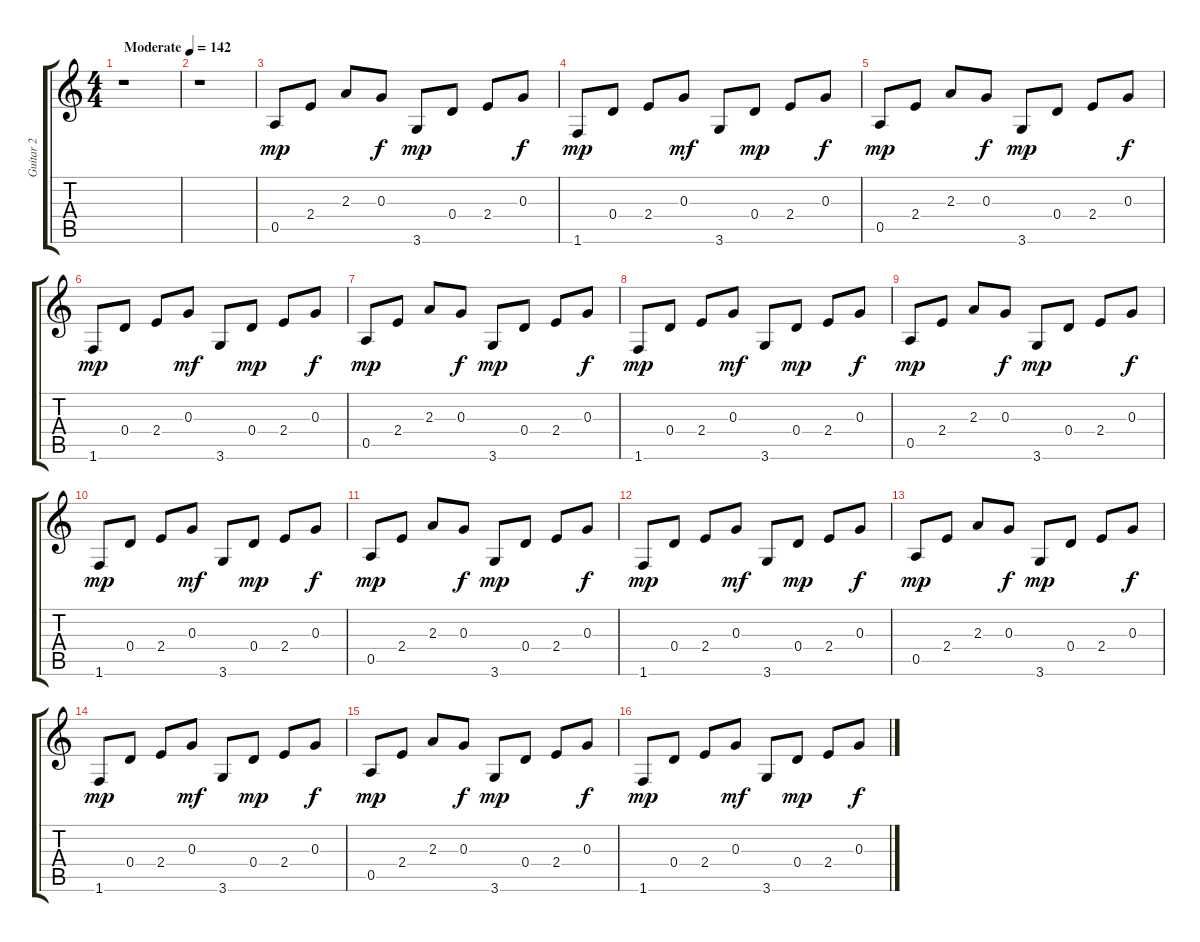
\track ("Guitar 2" "Guitar 2") {instrument acousticguitarsteel}
\staff {score tabs}
\tuning (E4 B3 G3 D3 A2 E2) {hide}
\ts (4 4)
\tempo (142 "Moderate")
\clef g2
\ks c
r.1{dy mp instrument acousticguitarsteel} |
r.1 |
0.5.8 2.4.8 2.3.8 0.3.8{dy f} 3.6.8{dy mp} 0.4.8 2.4.8 0.3.8{dy f} |
1.6.8{dy mp} 0.4.8 2.4.8 0.3.8{dy mf} 3.6.8 0.4.8{dy mp} 2.4.8 0.3.8{dy f} |
0.5.8{dy mp} 2.4.8 2.3.8 0.3.8{dy f} 3.6.8{dy mp} 0.4.8 2.4.8 0.3.8{dy f} |
1.6.8{dy mp} 0.4.8 2.4.8 0.3.8{dy mf} 3.6.8 0.4.8{dy mp} 2.4.8 0.3.8{dy f} |
0.5.8{dy mp} 2.4.8 2.3.8 0.3.8{dy f} 3.6.8{dy mp} 0.4.8 2.4.8 0.3.8{dy f} |
1.6.8{dy mp} 0.4.8 2.4.8 0.3.8{dy mf} 3.6.8 0.4.8{dy mp} 2.4.8 0.3.8{dy f} |
0.5.8{dy mp} 2.4.8 2.3.8 0.3.8{dy f} 3.6.8{dy mp} 0.4.8 2.4.8 0.3.8{dy f} |
1.6.8{dy mp} 0.4.8 2.4.8 0.3.8{dy mf} 3.6.8 0.4.8{dy mp} 2.4.8 0.3.8{dy f} |
0.5.8{dy mp} 2.4.8 2.3.8 0.3.8{dy f} 3.6.8{dy mp} 0.4.8 2.4.8 0.3.8{dy f} |
1.6.8{dy mp} 0.4.8 2.4.8 0.3.8{dy mf} 3.6.8 0.4.8{dy mp} 2.4.8 0.3.8{dy f} |
0.5.8{dy mp} 2.4.8 2.3.8 0.3.8{dy f} 3.6.8{dy mp} 0.4.8 2.4.8 0.3.8{dy f} |
1.6.8{dy mp} 0.4.8 2.4.8 0.3.8{dy mf} 3.6.8 0.4.8{dy mp} 2.4.8 0.3.8{dy f} |
0.5.8{dy mp} 2.4.8 2.3.8 0.3.8{dy f} 3.6.8{dy mp} 0.4.8 2.4.8 0.3.8{dy f} |
1.6.8{dy mp} 0.4.8 2.4.8 0.3.8{dy mf} 3.6.8 0.4.8{dy mp} 2.4.8 0.3.8{dy f}
